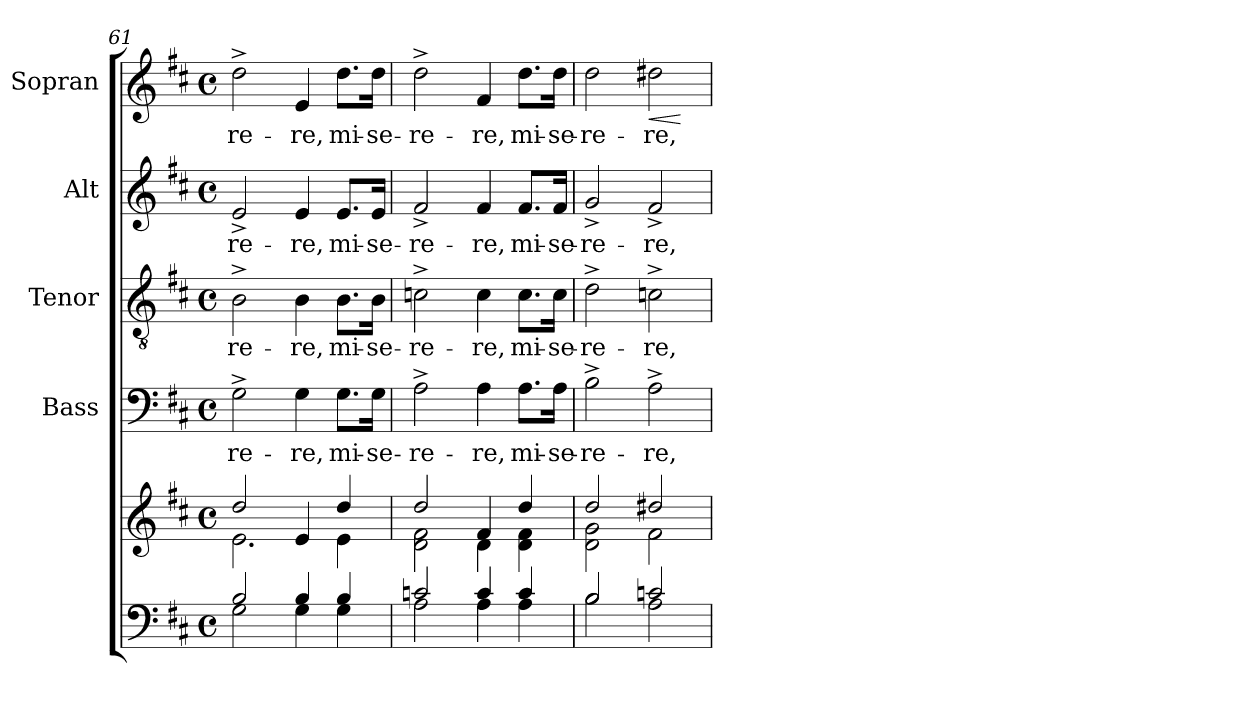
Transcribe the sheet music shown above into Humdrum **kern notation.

**kern	**kern	**kern	**text	**kern	**text	**kern	**text	**kern	**text	**dynam
*part5	*part5	*part4	*part4	*part3	*part3	*part2	*part2	*part1	*part1	*part1
*staff6	*staff5	*staff4	*staff4	*staff3	*staff3	*staff2	*staff2	*staff1	*staff1	*staff1
*	*	*I"Bass	*	*I"Tenor	*	*I"Alt	*	*I"Sopran	*	*
*	*	*I'B.	*	*I'T.	*	*I'A.	*	*I'S.	*	*
*clefF4	*clefG2	*clefF4	*	*clefGv2	*	*clefG2	*	*clefG2	*	*
*k[f#c#]	*k[f#c#]	*k[f#c#]	*	*k[f#c#]	*	*k[f#c#]	*	*k[f#c#]	*	*
*D:	*D:	*D:	*	*D:	*	*D:	*	*D:	*	*
*M4/4	*M4/4	*M4/4	*	*M4/4	*	*M4/4	*	*M4/4	*	*
*met(c)	*met(c)	*met(c)	*	*met(c)	*	*met(c)	*	*met(c)	*	*
=61	=61	=61	=61	=61	=61	=61	=61	=61	=61	=61
*^	*^	*	*	*	*	*	*	*	*	*
!	!	!	!	!	!LO:LY:b	!	!LO:LY:b	!	!LO:LY:b	!	!LO:LY:b	!
2B/	2G\	2dd/	2.e\	2G^>\	-re-	2B^>\	-re-	2e^>/	-re-	2dd^>\	-re-	.
!	!	!	!	!	!LO:LY:b	!	!LO:LY:b	!	!LO:LY:b	!	!LO:LY:b	!
4B/	4G\	4e/	.	4G\	-re,	4B\	-re,	4e/	-re,	4e/	-re,	.
!	!	!	!	!	!LO:LY:b	!	!LO:LY:b	!	!LO:LY:b	!	!LO:LY:b	!
4B/	4G\	4dd/	4e\	8.G\L	mi-	8.B\L	mi-	8.e/L	mi-	8.dd\L	mi-	.
!	!	!	!	!	!LO:LY:b	!	!LO:LY:b	!	!LO:LY:b	!	!LO:LY:b	!
.	.	.	.	16G\Jk	-se-	16B\Jk	-se-	16e/Jk	-se-	16dd\Jk	-se-	.
!!LO:LB:g=z
=62	=62	=62	=62	=62	=62	=62	=62	=62	=62	=62	=62	=62
!	!	!	!	!	!LO:LY:b	!	!LO:LY:b	!	!LO:LY:b	!	!LO:LY:b	!
2cn/	2A\	2dd/	2d\ 2f#\	2A^>\	-re-	2cn^>\	-re-	2f#^>/	-re-	2dd^>\	-re-	.
!	!	!	!	!	!LO:LY:b	!	!LO:LY:b	!	!LO:LY:b	!	!LO:LY:b	!
4c/	4A\	4f#/	4d\	4A\	-re,	4c\	-re,	4f#/	-re,	4f#/	-re,	.
!	!	!	!	!	!LO:LY:b	!	!LO:LY:b	!	!LO:LY:b	!	!LO:LY:b	!
4c/	4A\	4dd/	4d\ 4f#\	8.A\L	mi-	8.c\L	mi-	8.f#/L	mi-	8.dd\L	mi-	.
!	!	!	!	!	!LO:LY:b	!	!LO:LY:b	!	!LO:LY:b	!	!LO:LY:b	!
.	.	.	.	16A\Jk	-se-	16c\Jk	-se-	16f#/Jk	-se-	16dd\Jk	-se-	.
=63	=63	=63	=63	=63	=63	=63	=63	=63	=63	=63	=63	=63
!	!	!	!	!	!LO:LY:b	!	!LO:LY:b	!	!LO:LY:b	!	!LO:LY:b	!
2B/	2B\	2dd/	2d\ 2g\	2B^>\	-re-	2d^>\	-re-	2g^>/	-re-	2dd\	-re-	.
!	!	!	!	!	!LO:LY:b	!	!LO:LY:b	!	!LO:LY:b	!	!LO:LY:b	!LO:HP:b
2cn/	2A\	2dd#X/	2f#\	2A^>\	-re,	2cn^>\	-re,	2f#^>/	-re,	2dd#X\	-re,	<
*v	*v	*	*	*	*	*	*	*	*	*	*	*
*	*v	*v	*	*	*	*	*	*	*	*	*
.	.	.	.	.	.	.	.	.	.	[
=	=	=	=	=	=	=	=	=	=	=
*-	*-	*-	*-	*-	*-	*-	*-	*-	*-	*-
